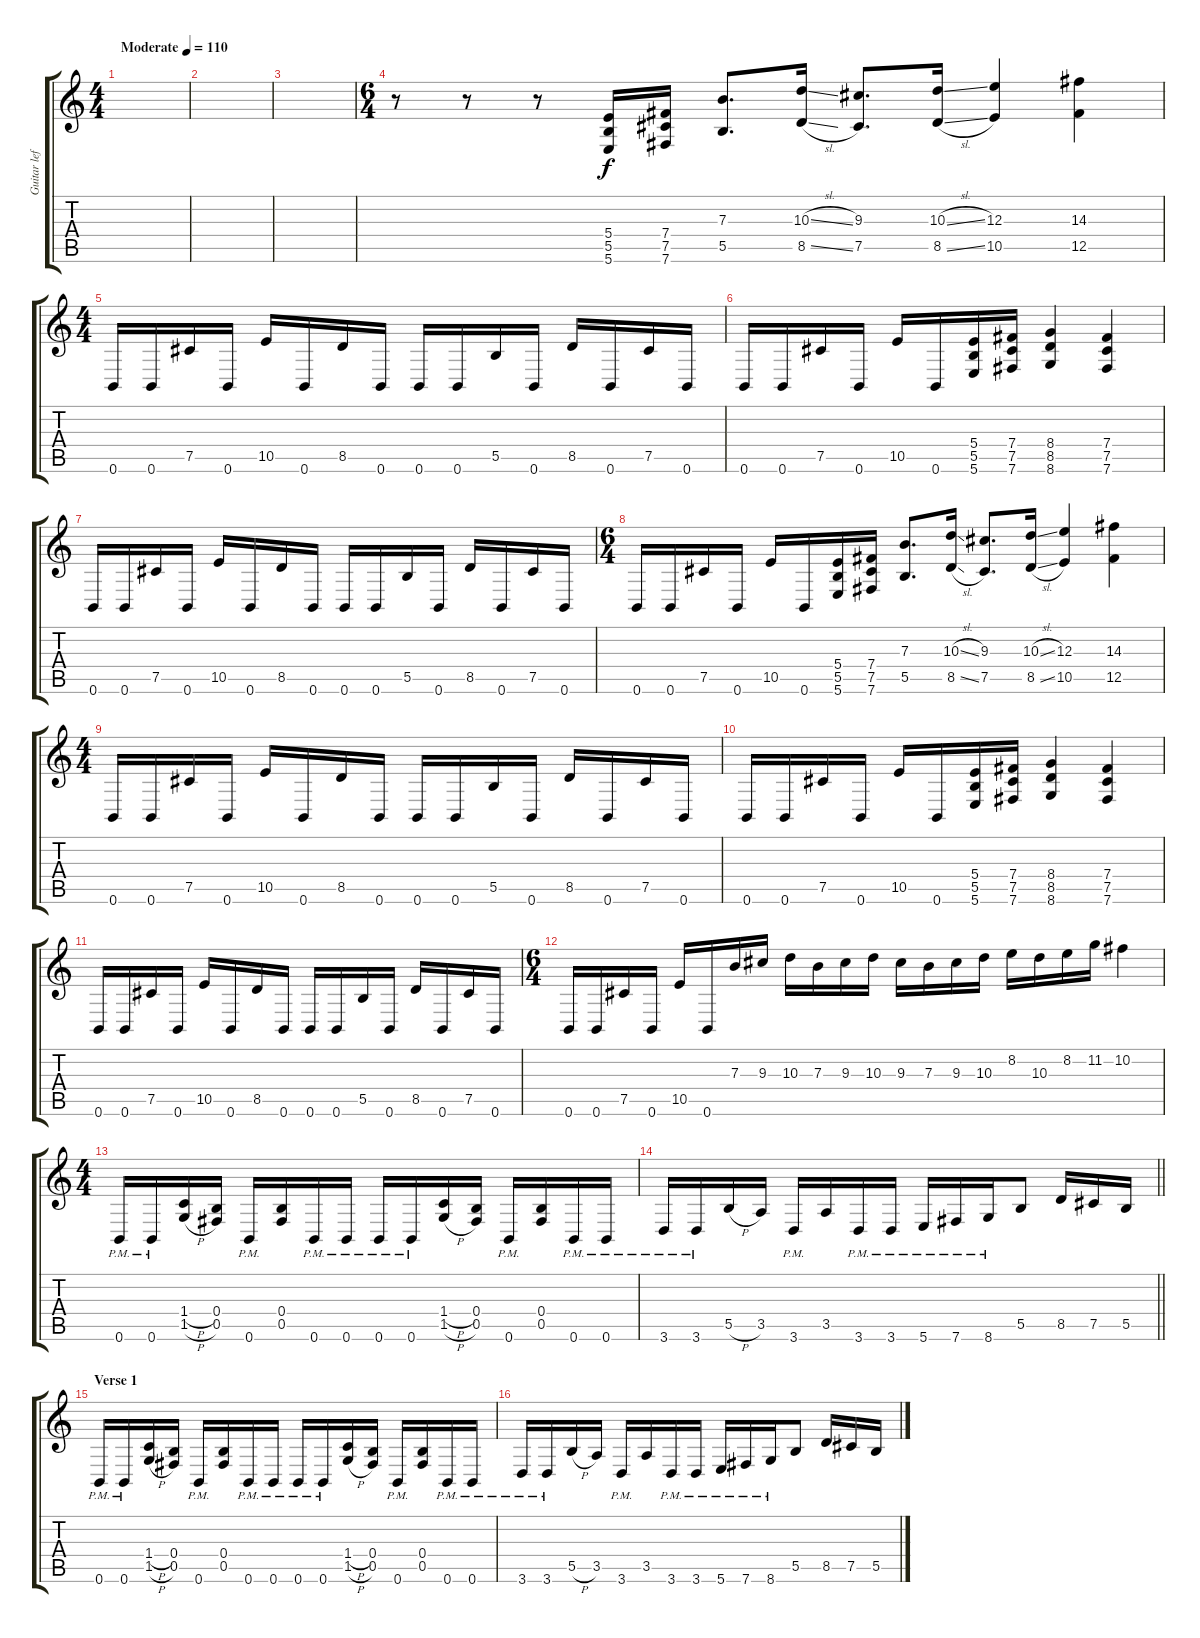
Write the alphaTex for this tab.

\track ("Guitar left" "Guitar lef") {instrument distortionguitar}
\staff {score tabs}
\tuning (Db4 Ab3 E3 B2 Gb2 B1) {hide}
\ts (4 4)
\tempo (110 "Moderate")
\clef g2
\ks c
|
|
|
\ts (6 4)
r.8 r.8 r.8 (5.4 5.5 5.6).16 (7.4 7.5 7.6).16 (7.3 5.5).8{d} (10.3{sl} 8.5{sl}).16 (9.3 7.5).8{d} (10.3{sl} 8.5{sl}).16 (12.3 10.5).4 (14.3 12.5).4 |
\ts (4 4)
0.6.16 0.6.16 7.5.16 0.6.16 10.5.16 0.6.16 8.5.16 0.6.16 0.6.16 0.6.16 5.5.16 0.6.16 8.5.16 0.6.16 7.5.16 0.6.16 |
0.6.16 0.6.16 7.5.16 0.6.16 10.5.16 0.6.16 (5.4 5.5 5.6).16 (7.4 7.5 7.6).16 (8.4 8.5 8.6).4 (7.4 7.5 7.6).4 |
0.6.16 0.6.16 7.5.16 0.6.16 10.5.16 0.6.16 8.5.16 0.6.16 0.6.16 0.6.16 5.5.16 0.6.16 8.5.16 0.6.16 7.5.16 0.6.16 |
\ts (6 4)
0.6.16 0.6.16 7.5.16 0.6.16 10.5.16 0.6.16 (5.4 5.5 5.6).16 (7.4 7.5 7.6).16 (7.3 5.5).8{d} (10.3{sl} 8.5{sl}).16 (9.3 7.5).8{d} (10.3{sl} 8.5{sl}).16 (12.3 10.5).4 (14.3 12.5).4 |
\ts (4 4)
0.6.16 0.6.16 7.5.16 0.6.16 10.5.16 0.6.16 8.5.16 0.6.16 0.6.16 0.6.16 5.5.16 0.6.16 8.5.16 0.6.16 7.5.16 0.6.16 |
0.6.16 0.6.16 7.5.16 0.6.16 10.5.16 0.6.16 (5.4 5.5 5.6).16 (7.4 7.5 7.6).16 (8.4 8.5 8.6).4 (7.4 7.5 7.6).4 |
0.6.16 0.6.16 7.5.16 0.6.16 10.5.16 0.6.16 8.5.16 0.6.16 0.6.16 0.6.16 5.5.16 0.6.16 8.5.16 0.6.16 7.5.16 0.6.16 |
\ts (6 4)
0.6.16 0.6.16 7.5.16 0.6.16 10.5.16 0.6.16 7.3.16 9.3.16 10.3.16 7.3.16 9.3.16 10.3.16 9.3.16 7.3.16 9.3.16 10.3.16 8.2.16 10.3.16 8.2.16 11.2.16 10.2.4 |
\ts (4 4)
0.6{pm}.16 0.6{pm}.16 (1.4{h} 1.5{h}).16 (0.4 0.5).16 0.6{pm}.16 (0.4 0.5).16 0.6{pm}.16 0.6{pm}.16 0.6{pm}.16 0.6{pm}.16 (1.4{h} 1.5{h}).16 (0.4 0.5).16 0.6{pm}.16 (0.4 0.5).16 0.6{pm}.16 0.6{pm}.16 |
\barLineRight lightlight
3.6{pm}.16 3.6{pm}.16 5.5{h}.16 3.5.16 3.6{pm}.16 3.5.16 3.6{pm}.16 3.6{pm}.16 5.6{pm}.16 7.6{pm}.16 8.6{pm}.16 5.5.8 8.5.16 7.5.16 5.5.16 |
\section ("" "Verse 1")
0.6{pm}.16 0.6{pm}.16 (1.4{h} 1.5{h}).16 (0.4 0.5).16 0.6{pm}.16 (0.4 0.5).16 0.6{pm}.16 0.6{pm}.16 0.6{pm}.16 0.6{pm}.16 (1.4{h} 1.5{h}).16 (0.4 0.5).16 0.6{pm}.16 (0.4 0.5).16 0.6{pm}.16 0.6{pm}.16 |
3.6{pm}.16 3.6{pm}.16 5.5{h}.16 3.5.16 3.6{pm}.16 3.5.16 3.6{pm}.16 3.6{pm}.16 5.6{pm}.16 7.6{pm}.16 8.6{pm}.16 5.5.8 8.5.16 7.5.16 5.5.16
